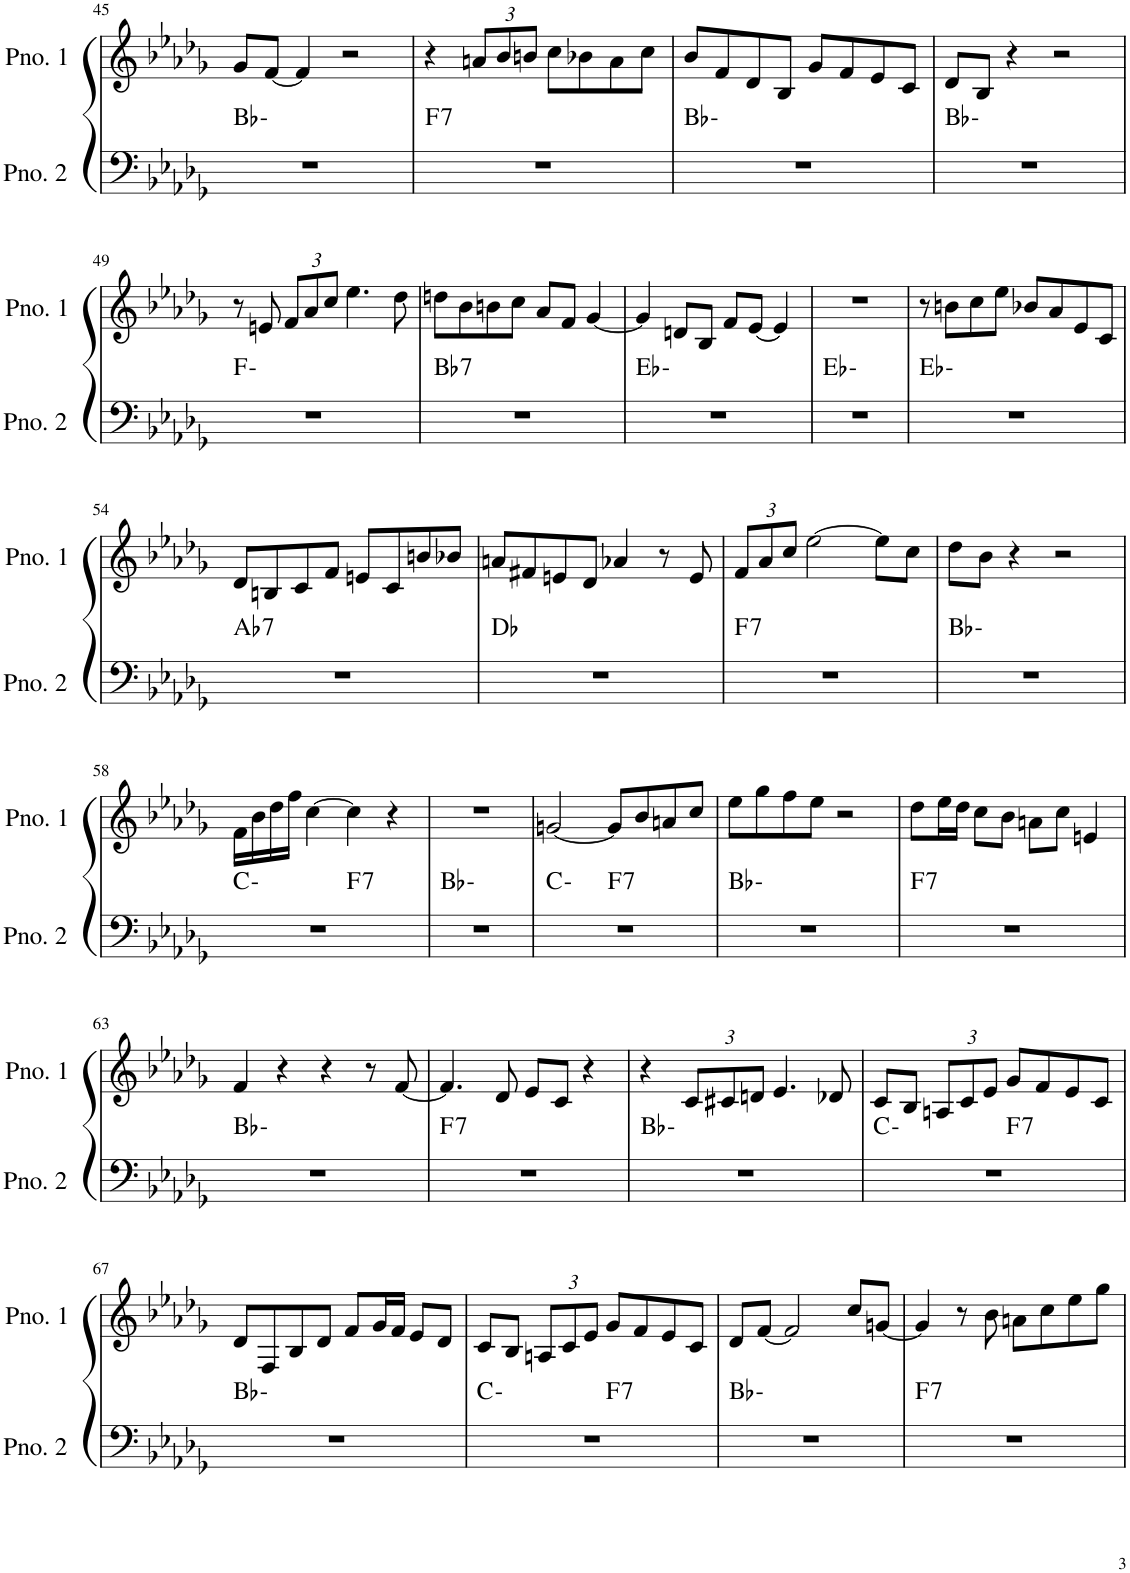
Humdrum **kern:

**kern	**harte	**kern
*part2	*part2	*part1
*staff2	*	*staff1
*I"ピアノ 2	*	*I"ピアノ 1
!!LO:PB:g=z
*clefF4	*	*clefG2
*k[b-e-a-d-g-]	*	*k[b-e-a-d-g-]
*M4/4	*	*M4/4
=45	=45	=45
1r	Bb:min	8g-/L
.	.	[8f/J
.	.	4f/]
.	.	2r
=46	=46	=46
!	!LO:H:kt=7	!
1r	F:7	4r
*	*	*Xbrackettup
.	.	12an/L
.	.	12b-/
.	.	12bn/J
.	.	8cc\L
.	.	8b-X\
.	.	8a\
.	.	8cc\J
=47	=47	=47
1r	Bb:min	8b-/L
.	.	8f/
.	.	8d-/
.	.	8B-/J
.	.	8g-/L
.	.	8f/
.	.	8e-/
.	.	8c/J
=48	=48	=48
1r	Bb:min	8d-/L
.	.	8B-/J
.	.	4r
.	.	2r
!!LO:LB:g=z
=49	=49	=49
1r	F:min	8r
.	.	8en/
.	.	12f/L
.	.	12a-/
.	.	12cc/J
.	.	4.ee-\
.	.	8dd-\
=50	=50	=50
!	!LO:H:kt=7	!
1r	Bb:7	8ddn\L
.	.	8b-\
.	.	8bn\
.	.	8cc\J
.	.	8a-/L
.	.	8f/J
.	.	[4g-/
=51	=51	=51
1r	Eb:min	4g-/]
.	.	8dn/L
.	.	8B-/J
.	.	8f/L
.	.	[8e-/J
.	.	4e-/]
=52	=52	=52
1r	Eb:min	1r
=53	=53	=53
1r	Eb:min	8r
.	.	8bn\L
.	.	8cc\
.	.	8ee-\J
.	.	8b-X/L
.	.	8a-/
.	.	8e-/
.	.	8c/J
!!LO:LB:g=z
=54	=54	=54
!	!LO:H:kt=7	!
1r	Ab:7	8d-/L
.	.	8Bn/
.	.	8c/
.	.	8f/J
.	.	8en/L
.	.	8c/
.	.	8bn/
.	.	8b-X/J
=55	=55	=55
1r	Db:maj	8an/L
.	.	8f#X/
.	.	8en/
.	.	8d-/J
.	.	4a-X/
.	.	8r
.	.	8e/
=56	=56	=56
!	!LO:H:kt=7	!
1r	F:7	12f/L
.	.	12a-/
.	.	12cc/J
.	.	[2ee-\
.	.	8ee-\L]
.	.	8cc\J
=57	=57	=57
1r	Bb:min	8dd-\L
.	.	8b-\J
.	.	4r
.	.	2r
!!LO:LB:g=z
=58	=58	=58
*^	*	*
1r	2ryy	C:min	16f\LL
.	.	.	16b-\
.	.	.	16dd-\
.	.	.	16ff\JJ
.	.	.	[4cc\
!	!	!LO:H:kt=7	!
.	2ryy	F:7	4cc\]
.	.	.	4r
*v	*v	*	*
=59	=59	=59
1r	Bb:min	1r
=60	=60	=60
*^	*	*
1r	2ryy	C:min	[2gn/
!	!	!LO:H:kt=7	!
.	2ryy	F:7	8g/L]
.	.	.	8b-/
.	.	.	8an/
.	.	.	8cc/J
*v	*v	*	*
=61	=61	=61
1r	Bb:min	8ee-\L
.	.	8gg-\
.	.	8ff\
.	.	8ee-\J
.	.	2r
=62	=62	=62
!	!LO:H:kt=7	!
1r	F:7	8dd-\L
.	.	16ee-\L
.	.	16dd-\JJ
.	.	8cc\L
.	.	8b-\J
.	.	8an\L
.	.	8cc\J
.	.	4en/
!!LO:LB:g=z
=63	=63	=63
1r	Bb:min	4f/
.	.	4r
.	.	4r
.	.	8r
.	.	[8f/
=64	=64	=64
!	!LO:H:kt=7	!
1r	F:7	4.f/]
.	.	8d-/
.	.	8e-/L
.	.	8c/J
.	.	4r
=65	=65	=65
1r	Bb:min	4r
.	.	12c/L
.	.	12c#X/
.	.	12dn/J
.	.	4.e-/
.	.	8d-X/
=66	=66	=66
*^	*	*
1r	2ryy	C:min	8c/L
.	.	.	8B-/J
.	.	.	12An/L
.	.	.	12c/
.	.	.	12e-/J
!	!	!LO:H:kt=7	!
.	2ryy	F:7	8g-/L
.	.	.	8f/
.	.	.	8e-/
.	.	.	8c/J
*v	*v	*	*
!!LO:LB:g=z
=67	=67	=67
1r	Bb:min	8d-/L
.	.	8F/
.	.	8B-/
.	.	8d-/J
.	.	8f/L
.	.	16g-/L
.	.	16f/JJ
.	.	8e-/L
.	.	8d-/J
=68	=68	=68
*^	*	*
1r	2ryy	C:min	8c/L
.	.	.	8B-/J
.	.	.	12An/L
.	.	.	12c/
.	.	.	12e-/J
!	!	!LO:H:kt=7	!
.	2ryy	F:7	8g-/L
.	.	.	8f/
.	.	.	8e-/
.	.	.	8c/J
*v	*v	*	*
=69	=69	=69
1r	Bb:min	8d-/L
.	.	[8f/J
.	.	2f/]
.	.	8cc/L
.	.	[8gn/J
=70	=70	=70
!	!LO:H:kt=7	!
1r	F:7	4g/]
.	.	8r
.	.	8b-\
.	.	8an\L
.	.	8cc\
.	.	8ee-\
.	.	8gg-\J
=	=	=
*-	*-	*-
